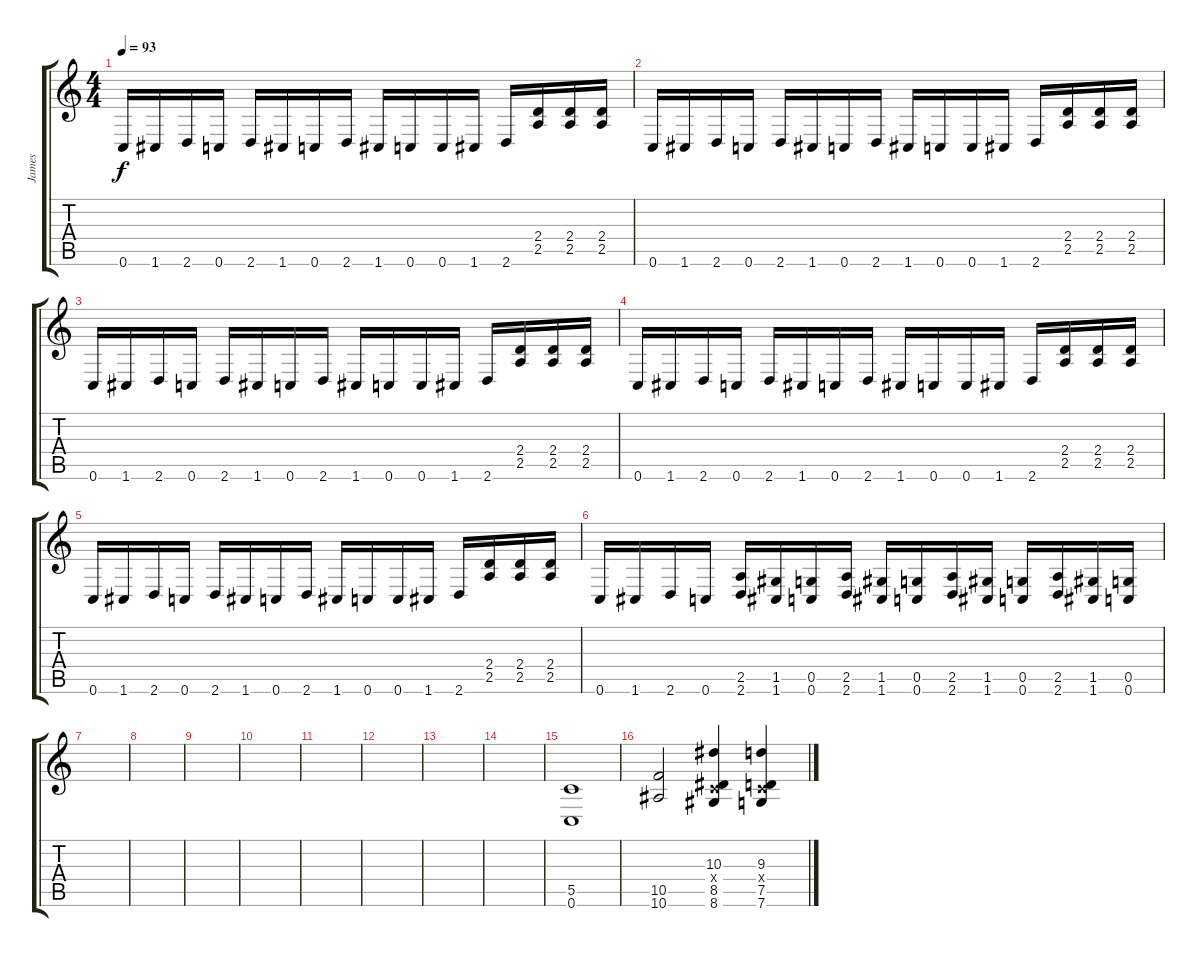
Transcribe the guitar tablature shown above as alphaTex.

\track ("James" "James") {instrument overdrivenguitar}
\staff {score tabs}
\tuning (D4 A3 F3 C3 G2 C2) {hide}
\ts (4 4)
\tempo 93
\clef g2
\ks c
0.6.16{dy f} 1.6.16 2.6.16 0.6.16 2.6.16 1.6.16 0.6.16 2.6.16 1.6.16 0.6.16 0.6.16 1.6.16 2.6.16 (2.4 2.5).16 (2.4 2.5).16 (2.4 2.5).16 |
0.6.16 1.6.16 2.6.16 0.6.16 2.6.16 1.6.16 0.6.16 2.6.16 1.6.16 0.6.16 0.6.16 1.6.16 2.6.16 (2.4 2.5).16 (2.4 2.5).16 (2.4 2.5).16 |
0.6.16 1.6.16 2.6.16 0.6.16 2.6.16 1.6.16 0.6.16 2.6.16 1.6.16 0.6.16 0.6.16 1.6.16 2.6.16 (2.4 2.5).16 (2.4 2.5).16 (2.4 2.5).16 |
0.6.16 1.6.16 2.6.16 0.6.16 2.6.16 1.6.16 0.6.16 2.6.16 1.6.16 0.6.16 0.6.16 1.6.16 2.6.16 (2.4 2.5).16 (2.4 2.5).16 (2.4 2.5).16 |
0.6.16 1.6.16 2.6.16 0.6.16 2.6.16 1.6.16 0.6.16 2.6.16 1.6.16 0.6.16 0.6.16 1.6.16 2.6.16 (2.4 2.5).16 (2.4 2.5).16 (2.4 2.5).16 |
0.6.16 1.6.16 2.6.16 0.6.16 (2.5 2.6).16 (1.5 1.6).16 (0.5 0.6).16 (2.5 2.6).16 (1.5 1.6).16 (0.5 0.6).16 (2.5 2.6).16 (1.5 1.6).16 (0.5 0.6).16 (2.5 2.6).16 (1.5 1.6).16 (0.5 0.6).16 |
|
|
|
|
|
|
|
|
(5.5 0.6).1 |
(10.5 10.6).2 (10.3 0.4{x} 8.5 8.6).4 (9.3 0.4{x} 7.5 7.6).4
